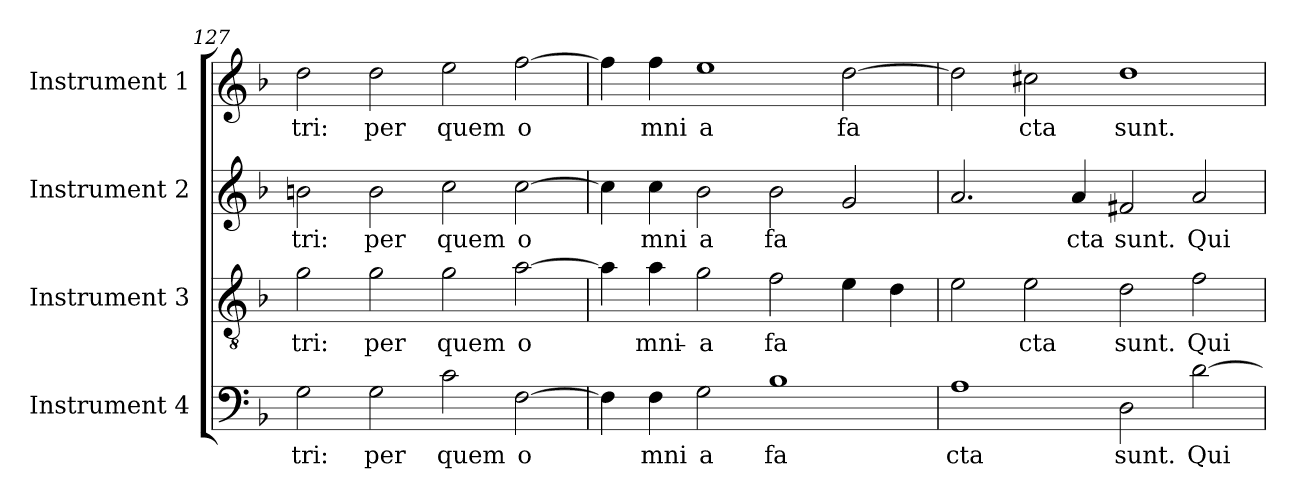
**kern	**text	**kern	**text	**kern	**text	**kern	**text
*part4	*part4	*part3	*part3	*part2	*part2	*part1	*part1
*staff4	*staff4	*staff3	*staff3	*staff2	*staff2	*staff1	*staff1
*I"Instrument 4	*	*I"Instrument 3	*	*I"Instrument 2	*	*I"Instrument 1	*
!!LO:LB:g=z
*clefF4	*	*clefGv2	*	*clefG2	*	*clefG2	*
*k[b-]	*	*k[b-]	*	*k[b-]	*	*k[b-]	*
*F:	*	*F:	*	*F:	*	*F:	*
=127	=127	=127	=127	=127	=127	=127	=127
!	!LO:LY:b:cj	!	!LO:LY:b:cj	!	!LO:LY:b:cj	!	!LO:LY:b:cj
2G\	tri:	2g\	-tri:	2bn\	tri:	2dd\	-tri:
!	!LO:LY:b:cj	!	!LO:LY:b:cj	!	!LO:LY:b:cj	!	!LO:LY:b:cj
2G\	per	2g\	per	2b\	per	2dd\	per
!	!LO:LY:b:cj	!	!LO:LY:b:cj	!	!LO:LY:b:cj	!	!LO:LY:b:cj
2c\	quem	2g\	quem	2cc\	quem	2ee\	quem
!	!LO:LY:b:cj	!	!LO:LY:b:cj	!	!LO:LY:b:cj	!	!LO:LY:b:cj
[>2F\	o	[>2a\	o-	[>2cc\	o	[>2ff\	o
=128	=128	=128	=128	=128	=128	=128	=128
!	!LO:LY:b:cj	!	!LO:LY:b:cj	!	!LO:LY:b:cj	!	!LO:LY:b:cj
4F\]	.	4a\]	--	4cc\]	.	4ff\]	.
!	!LO:LY:b:cj	!	!LO:LY:b:cj	!	!LO:LY:b:cj	!	!LO:LY:b:cj
4F\	mni	4a\	-mni-	4cc\	mni	4ff\	mni
!	!LO:LY:b:cj	!	!LO:LY:b:cj	!	!LO:LY:b:cj	!	!LO:LY:b:cj
2G\	a	2g\	-a	2b-\	a	1ee	a
!	!LO:LY:b:cj	!	!LO:LY:b:cj	!	!LO:LY:b:cj	!	!
1B-	fa	2f\	fa-	2b-\	fa	.	.
!	!	!	!LO:LY:b:cj	!	!LO:LY:b:cj	!	!LO:LY:b:cj
.	.	4e\	--	2g/	.	[>2dd\	fa
!	!	!	!LO:LY:b:cj	!	!	!	!
.	.	4d\	--	.	.	.	.
=129	=129	=129	=129	=129	=129	=129	=129
!	!LO:LY:b:cj	!	!LO:LY:b:cj	!	!LO:LY:b:cj	!	!LO:LY:b:cj
1A	cta	2e\	--	2.a/	.	2dd\]	.
!	!	!	!LO:LY:b:cj	!	!	!	!LO:LY:b:cj
.	.	2e\	-cta	.	.	2cc#X\	cta
!	!	!	!	!	!LO:LY:b:cj	!	!
.	.	.	.	4a/	cta	.	.
!	!LO:LY:b:cj	!	!LO:LY:b:cj	!	!LO:LY:b:cj	!	!LO:LY:b:cj
2D\	sunt.	2d\	sunt.	2f#X/	sunt.	1dd	sunt.
!	!LO:LY:b:cj	!	!LO:LY:b:cj	!	!LO:LY:b:cj	!	!
[>2d\	Qui	2f\	Qui	2a/	Qui	.	.
=	=	=	=	=	=	=	=
*-	*-	*-	*-	*-	*-	*-	*-
